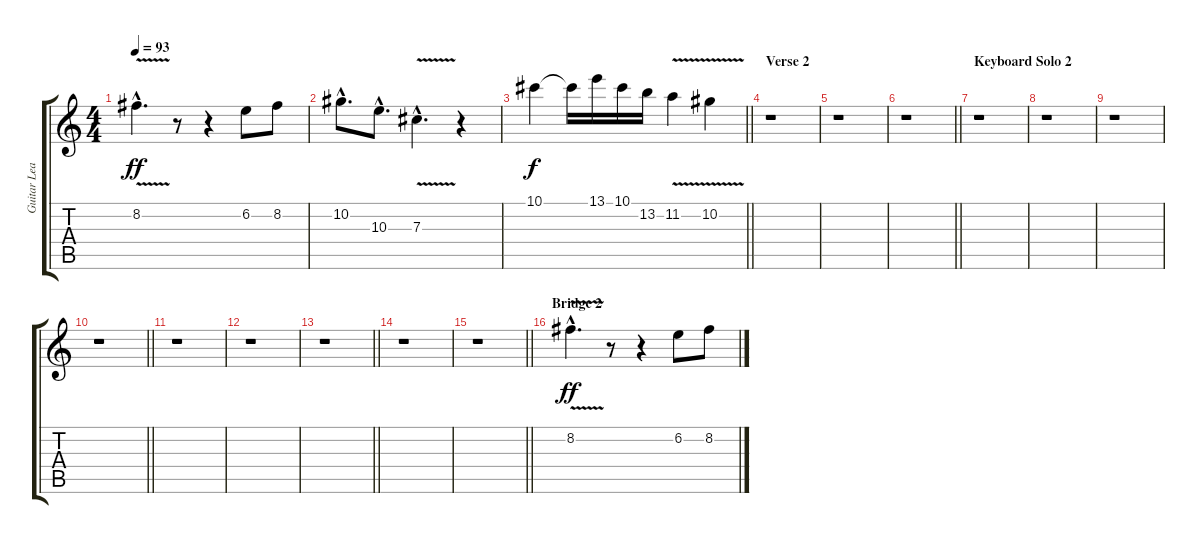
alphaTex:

\track ("Guitar Lead 1 (Solo)" "Guitar Lea") {instrument distortionguitar}
\staff {score tabs}
\tuning (Eb4 Bb3 Gb3 Db3 Ab2 Eb2) {hide}
\ts (4 4)
\tempo 93
\clef g2
\ks c
8.2{v hac}.4{d dy ff} r.8 r.4 6.2.8 8.2.8 |
10.2{hac}.8{d} 10.3{hac}.8{d} 7.3{v hac}.4{d} r.4 |
\barLineRight lightlight
10.1.4{dy f} 10.1{t}.16 13.1.16 10.1.16 13.2.16 11.2{v}.4 10.2{v}.4 |
\section ("" "Verse 2")
r.1 |
r.1 |
\barLineRight lightlight
r.1 |
\section ("" "Keyboard Solo 2")
r.1 |
r.1 |
r.1 |
\barLineRight lightlight
r.1 |
r.1 |
r.1 |
\barLineRight lightlight
r.1 |
r.1 |
\barLineRight lightlight
r.1 |
\section ("" "Bridge 2")
8.2{v hac}.4{d dy ff} r.8 r.4 6.2.8 8.2.8
